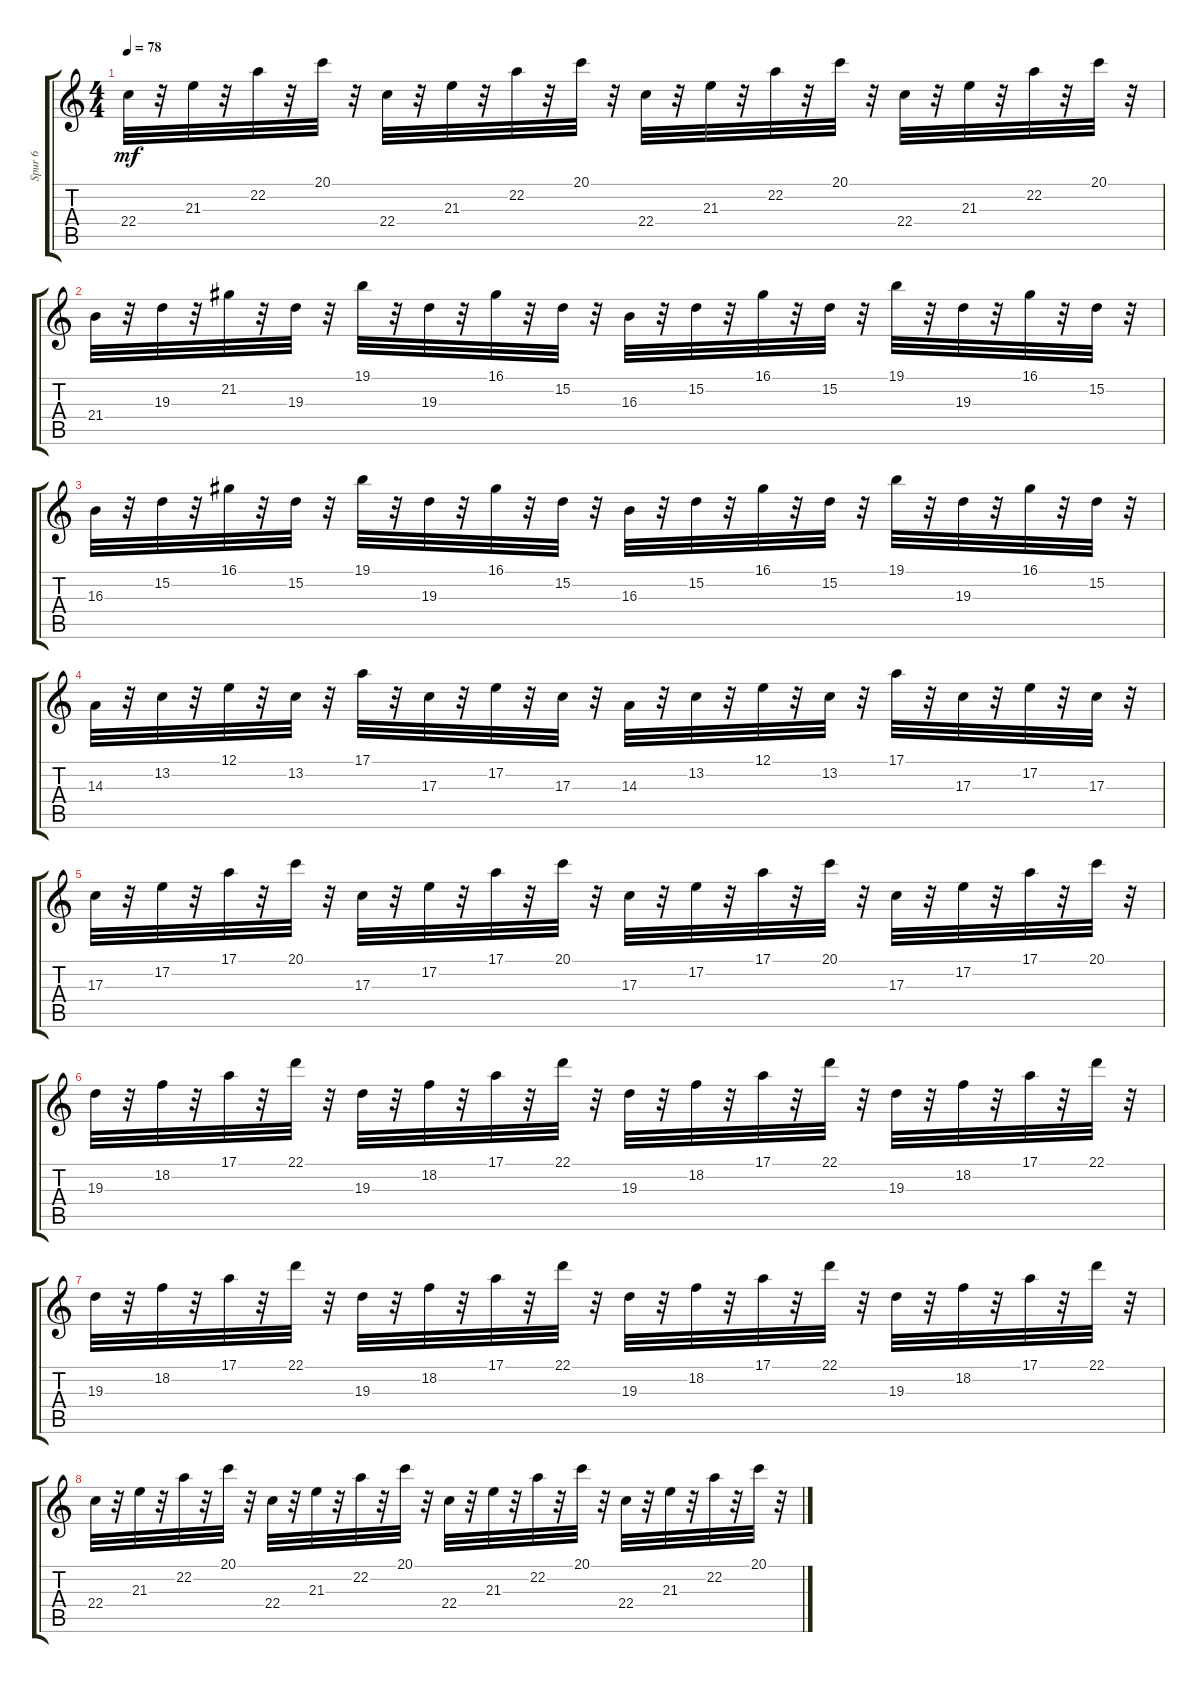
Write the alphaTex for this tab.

\track ("Spur 6" "Spur 6") {instrument electricpiano1}
\staff {score tabs}
\tuning (E4 B3 G3 D3 A2 E2) {hide}
\ts (4 4)
\tempo 78
\clef g2
\ks c
22.4.32{dy mf} r.32 21.3.32 r.32 22.2.32 r.32 20.1.32 r.32 22.4.32 r.32 21.3.32 r.32 22.2.32 r.32 20.1.32 r.32 22.4.32 r.32 21.3.32 r.32 22.2.32 r.32 20.1.32 r.32 22.4.32 r.32 21.3.32 r.32 22.2.32 r.32 20.1.32 r.32 |
21.4.32 r.32 19.3.32 r.32 21.2.32 r.32 19.3.32 r.32 19.1.32 r.32 19.3.32 r.32 16.1.32 r.32 15.2.32 r.32 16.3.32 r.32 15.2.32 r.32 16.1.32 r.32 15.2.32 r.32 19.1.32 r.32 19.3.32 r.32 16.1.32 r.32 15.2.32 r.32 |
16.3.32 r.32 15.2.32 r.32 16.1.32 r.32 15.2.32 r.32 19.1.32 r.32 19.3.32 r.32 16.1.32 r.32 15.2.32 r.32 16.3.32 r.32 15.2.32 r.32 16.1.32 r.32 15.2.32 r.32 19.1.32 r.32 19.3.32 r.32 16.1.32 r.32 15.2.32 r.32 |
14.3.32 r.32 13.2.32 r.32 12.1.32 r.32 13.2.32 r.32 17.1.32 r.32 17.3.32 r.32 17.2.32 r.32 17.3.32 r.32 14.3.32 r.32 13.2.32 r.32 12.1.32 r.32 13.2.32 r.32 17.1.32 r.32 17.3.32 r.32 17.2.32 r.32 17.3.32 r.32 |
17.3.32 r.32 17.2.32 r.32 17.1.32 r.32 20.1.32 r.32 17.3.32 r.32 17.2.32 r.32 17.1.32 r.32 20.1.32 r.32 17.3.32 r.32 17.2.32 r.32 17.1.32 r.32 20.1.32 r.32 17.3.32 r.32 17.2.32 r.32 17.1.32 r.32 20.1.32 r.32 |
19.3.32 r.32 18.2.32 r.32 17.1.32 r.32 22.1.32 r.32 19.3.32 r.32 18.2.32 r.32 17.1.32 r.32 22.1.32 r.32 19.3.32 r.32 18.2.32 r.32 17.1.32 r.32 22.1.32 r.32 19.3.32 r.32 18.2.32 r.32 17.1.32 r.32 22.1.32 r.32 |
19.3.32 r.32 18.2.32 r.32 17.1.32 r.32 22.1.32 r.32 19.3.32 r.32 18.2.32 r.32 17.1.32 r.32 22.1.32 r.32 19.3.32 r.32 18.2.32 r.32 17.1.32 r.32 22.1.32 r.32 19.3.32 r.32 18.2.32 r.32 17.1.32 r.32 22.1.32 r.32 |
22.4.32 r.32 21.3.32 r.32 22.2.32 r.32 20.1.32 r.32 22.4.32 r.32 21.3.32 r.32 22.2.32 r.32 20.1.32 r.32 22.4.32 r.32 21.3.32 r.32 22.2.32 r.32 20.1.32 r.32 22.4.32 r.32 21.3.32 r.32 22.2.32 r.32 20.1.32 r.32
